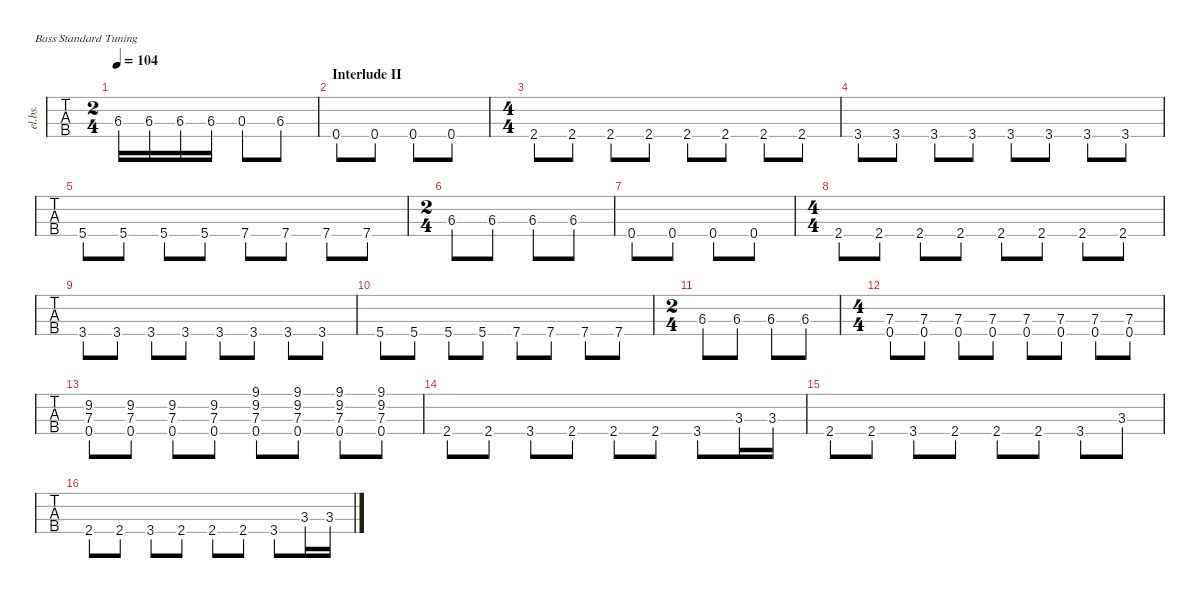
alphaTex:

\defaultSystemsLayout 4
\hideDynamics
\bracketExtendMode nobrackets
\track ("Bass" "el.bs.") {defaultSystemsLayout 4 multiBarRest instrument electricbassfinger}
\staff {tabs}
\tuning (G2 D2 A1 E1)
\ts (2 4)
\beaming (8 2 2)
\tempo 104
\clef f4
\ks c
6.3{acc #}.16{dy mf} 6.3{acc #}.16 6.3{acc #}.16 6.3{acc #}.16 0.3.8 6.3{acc #}.8 |
\section ("" "Interlude II")
0.4.8 0.4.8 0.4.8 0.4.8 |
\ts (4 4)
\beaming (8 2 2 2 2)
2.4{acc #}.8 2.4{acc #}.8 2.4{acc #}.8 2.4{acc #}.8 2.4{acc #}.8 2.4{acc #}.8 2.4{acc #}.8 2.4{acc #}.8 |
3.4.8 3.4.8 3.4.8 3.4.8 3.4.8 3.4.8 3.4.8 3.4.8 |
5.4.8 5.4.8 5.4.8 5.4.8 7.4.8 7.4.8 7.4.8 7.4.8 |
\ts (2 4)
\beaming (8 2 2)
6.3{acc #}.8 6.3{acc #}.8 6.3{acc #}.8 6.3{acc #}.8 |
0.4.8 0.4.8 0.4.8 0.4.8 |
\ts (4 4)
\beaming (8 2 2 2 2)
2.4{acc #}.8 2.4{acc #}.8 2.4{acc #}.8 2.4{acc #}.8 2.4{acc #}.8 2.4{acc #}.8 2.4{acc #}.8 2.4{acc #}.8 |
3.4.8 3.4.8 3.4.8 3.4.8 3.4.8 3.4.8 3.4.8 3.4.8 |
5.4.8 5.4.8 5.4.8 5.4.8 7.4.8 7.4.8 7.4.8 7.4.8 |
\ts (2 4)
\beaming (8 2 2)
6.3{acc #}.8 6.3{acc #}.8 6.3{acc #}.8 6.3{acc #}.8 |
\ts (4 4)
\beaming (8 2 2 2 2)
(0.4 7.3).8 (0.4 7.3).8 (0.4 7.3).8 (0.4 7.3).8 (0.4 7.3).8 (0.4 7.3).8 (0.4 7.3).8 (0.4 7.3).8 |
(7.3 9.2 0.4).8 (7.3 9.2 0.4).8 (7.3 9.2 0.4).8 (7.3 9.2 0.4).8 (7.3 9.2 0.4 9.1).8 (7.3 9.2 0.4 9.1).8 (7.3 9.2 0.4 9.1).8 (7.3 9.2 0.4 9.1).8 |
2.4{acc #}.8 2.4{acc #}.8 3.4.8 2.4{acc #}.8 2.4{acc #}.8 2.4{acc #}.8 3.4.8 3.3.16 3.3.16 |
2.4{acc #}.8 2.4{acc #}.8 3.4.8 2.4{acc #}.8 2.4{acc #}.8 2.4{acc #}.8 3.4.8 3.3{ac}.8 |
2.4{acc #}.8 2.4{acc #}.8 3.4.8 2.4{acc #}.8 2.4{acc #}.8 2.4{acc #}.8 3.4.8 3.3.16 3.3.16
